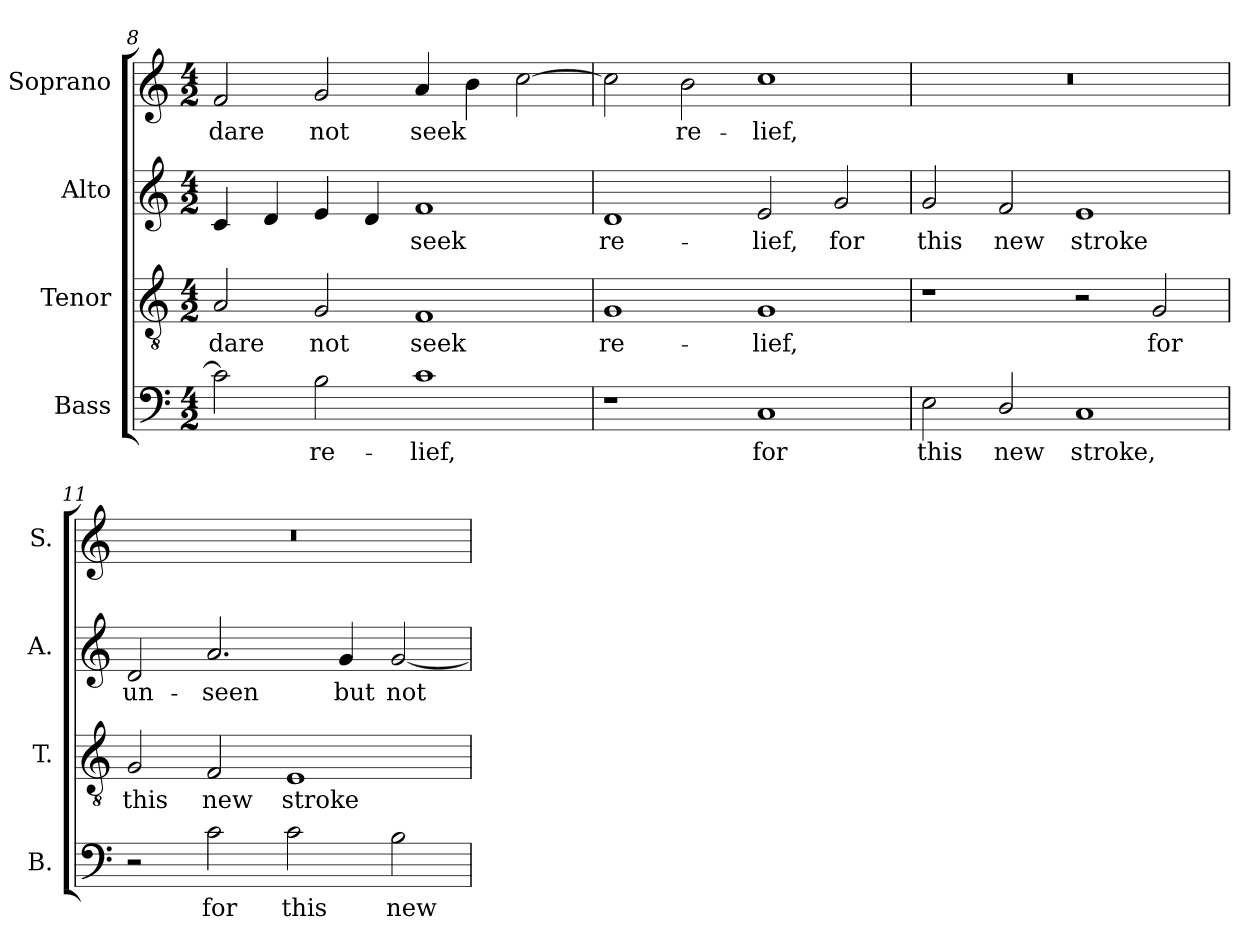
**kern	**text	**kern	**text	**kern	**text	**kern	**text
*part4	*part4	*part3	*part3	*part2	*part2	*part1	*part1
*staff4	*staff4	*staff3	*staff3	*staff2	*staff2	*staff1	*staff1
*I"Bass	*	*I"Tenor	*	*I"Alto	*	*I"Soprano	*
*I'B.	*	*I'T.	*	*I'A.	*	*I'S.	*
*clefF4	*	*clefGv2	*	*clefG2	*	*clefG2	*
*	*	*ITrd7c12	*	*	*	*	*
*k[]	*	*k[]	*	*k[]	*	*k[]	*
*C:	*	*C:	*	*C:	*	*C:	*
*M4/2	*	*M4/2	*	*M4/2	*	*M4/2	*
=8	=8	=8	=8	=8	=8	=8	=8
!	!	!	!LO:LY:b:color=#000000	!	!	!	!
!	!	!	!	!	!	!	!LO:LY:b:color=#000000
2ci\]	.	2AAi/	dare	4ci/	.	2fi/	dare
.	.	.	.	4di/	.	.	.
!	!LO:LY:b:color=#000000	!	!	!	!	!	!
!	!	!	!LO:LY:b:color=#000000	!	!	!	!
!	!	!	!	!	!	!	!LO:LY:b:color=#000000
2Bi\	re-	2GGi/	not	4ei/	.	2gi/	not
.	.	.	.	4di/	.	.	.
!	!LO:LY:b:color=#000000	!	!	!	!	!	!
!	!	!	!LO:LY:b:color=#000000	!	!	!	!
!	!	!	!	!	!LO:LY:b:color=#000000	!	!
!	!	!	!	!	!	!	!LO:LY:b:color=#000000
1ci	-lief,	1FFi	seek	1fi	seek	4ai/	seek
.	.	.	.	.	.	4bi\	.
.	.	.	.	.	.	[2cci\	.
=9	=9	=9	=9	=9	=9	=9	=9
!	!	!	!LO:LY:b:color=#000000	!	!	!	!
!	!	!	!	!	!LO:LY:b:color=#000000	!	!
1r	.	1GGi	re-	1di	re-	2cci\]	.
!	!	!	!	!	!	!	!LO:LY:b:color=#000000
.	.	.	.	.	.	2bi\	re-
!	!LO:LY:b:color=#000000	!	!	!	!	!	!
!	!	!	!LO:LY:b:color=#000000	!	!	!	!
!	!	!	!	!	!LO:LY:b:color=#000000	!	!
!	!	!	!	!	!	!	!LO:LY:b:color=#000000
1Ci	for	1GGi	-lief,	2ei/	-lief,	1cci	-lief,
!	!	!	!	!	!LO:LY:b:color=#000000	!	!
.	.	.	.	2gi/	for	.	.
=10	=10	=10	=10	=10	=10	=10	=10
!	!LO:LY:b:color=#000000	!	!	!	!	!	!
!	!	!	!	!	!LO:LY:b:color=#000000	!LO:N:vis=1	!
2Ei\	this	1r	.	2gi/	this	0r	.
!	!LO:LY:b:color=#000000	!	!	!	!	!	!
!	!	!	!	!	!LO:LY:b:color=#000000	!	!
2Di/	new	.	.	2fi/	new	.	.
!	!LO:LY:b:color=#000000	!	!	!	!	!	!
!	!	!	!	!	!LO:LY:b:color=#000000	!	!
1Ci	stroke,	2r	.	1ei	stroke	.	.
!	!	!	!LO:LY:b:color=#000000	!	!	!	!
.	.	2GGi/	for	.	.	.	.
!!LO:LB:g=z
=11	=11	=11	=11	=11	=11	=11	=11
!	!	!	!LO:LY:b:color=#000000	!	!	!	!
!	!	!	!	!	!LO:LY:b:color=#000000	!LO:N:vis=1	!
2r	.	2GGi/	this	2di/	un-	0r	.
!	!LO:LY:b:color=#000000	!	!	!	!	!	!
!	!	!	!LO:LY:b:color=#000000	!	!	!	!
!	!	!	!	!	!LO:LY:b:color=#000000	!	!
2ci\	for	2FFi/	new	2.ai/	-seen	.	.
!	!LO:LY:b:color=#000000	!	!	!	!	!	!
!	!	!	!LO:LY:b:color=#000000	!	!	!	!
2ci\	this	1EEi	stroke	.	.	.	.
!	!	!	!	!	!LO:LY:b:color=#000000	!	!
.	.	.	.	4gi/	but	.	.
!	!LO:LY:b:color=#000000	!	!	!	!	!	!
!	!	!	!	!	!LO:LY:b:color=#000000	!	!
2Bi\	new	.	.	[2gi/	not	.	.
=	=	=	=	=	=	=	=
*-	*-	*-	*-	*-	*-	*-	*-
